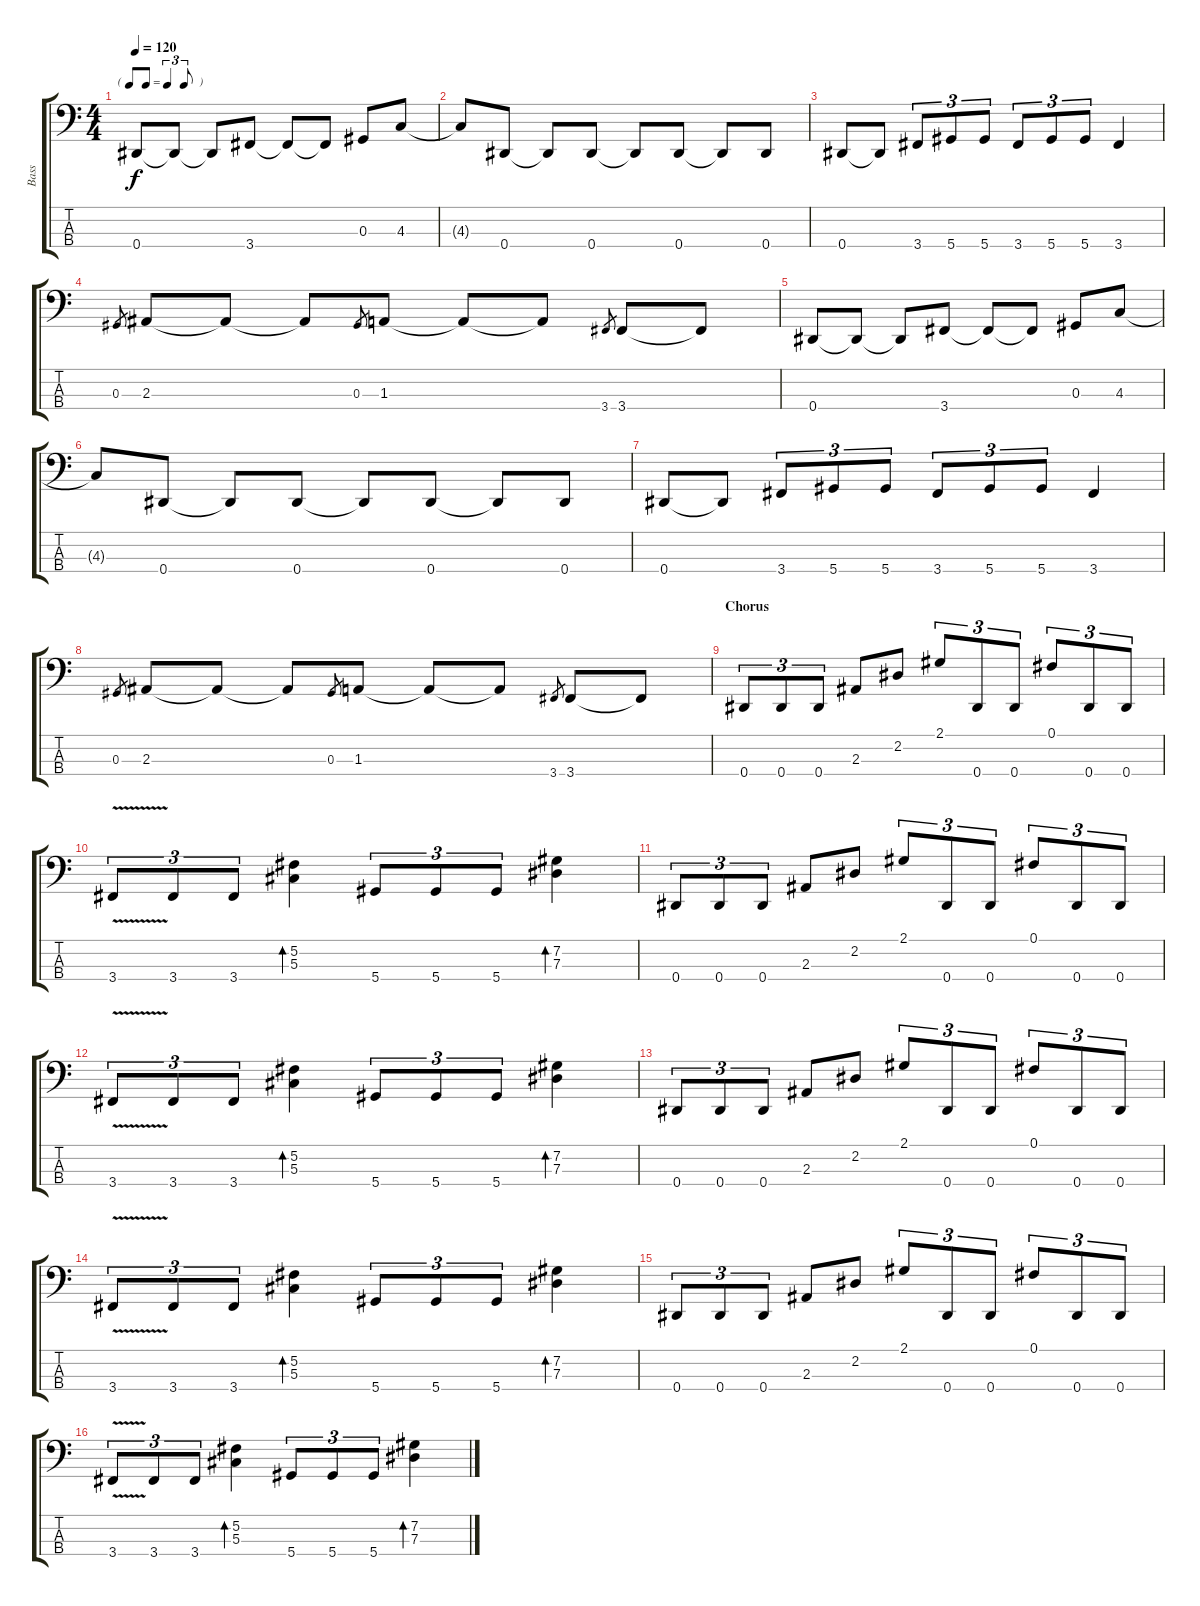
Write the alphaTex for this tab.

\track ("Bass" "Bass") {instrument electricbasspick}
\staff {score tabs}
\tuning (Gb2 Db2 Ab1 Eb1) {hide}
\ts (4 4)
\tf triplet8th
\tempo 120
\clef f4
\ks c
0.4.8{dy f} 0.4{t}.8 0.4{t}.8 3.4.8 3.4{t}.8 3.4{t}.8 0.3.8 4.3.8 |
4.3{t}.8 0.4.8 0.4{t}.8 0.4.8 0.4{t}.8 0.4.8 0.4{t}.8 0.4.8 |
0.4.8 0.4{t}.8 3.4.8{tu (3 2)} 5.4.8{tu (3 2)} 5.4.8{tu (3 2)} 3.4.8{tu (3 2)} 5.4.8{tu (3 2)} 5.4.8{tu (3 2)} 3.4.4 |
0.3.8{gr} 2.3.8 2.3{t}.8 2.3{t}.8 0.3.8{gr} 1.3.8 1.3{t}.8 1.3{t}.8 3.4.8{gr} 3.4.8 3.4{t}.8 |
0.4.8 0.4{t}.8 0.4{t}.8 3.4.8 3.4{t}.8 3.4{t}.8 0.3.8 4.3.8 |
4.3{t}.8 0.4.8 0.4{t}.8 0.4.8 0.4{t}.8 0.4.8 0.4{t}.8 0.4.8 |
0.4.8 0.4{t}.8 3.4.8{tu (3 2)} 5.4.8{tu (3 2)} 5.4.8{tu (3 2)} 3.4.8{tu (3 2)} 5.4.8{tu (3 2)} 5.4.8{tu (3 2)} 3.4.4 |
0.3.8{gr} 2.3.8 2.3{t}.8 2.3{t}.8 0.3.8{gr} 1.3.8 1.3{t}.8 1.3{t}.8 3.4.8{gr} 3.4.8 3.4{t}.8 |
\section ("" "Chorus")
0.4.8{tu (3 2)} 0.4.8{tu (3 2)} 0.4.8{tu (3 2)} 2.3.8 2.2.8 2.1.8{tu (3 2)} 0.4.8{tu (3 2)} 0.4.8{tu (3 2)} 0.1.8{tu (3 2)} 0.4.8{tu (3 2)} 0.4.8{tu (3 2)} |
3.4{v}.8{tu (3 2)} 3.4.8{tu (3 2)} 3.4.8{tu (3 2)} (5.2 5.3).4{bd 120} 5.4.8{tu (3 2)} 5.4.8{tu (3 2)} 5.4.8{tu (3 2)} (7.2 7.3).4{bd 120} |
0.4.8{tu (3 2)} 0.4.8{tu (3 2)} 0.4.8{tu (3 2)} 2.3.8 2.2.8 2.1.8{tu (3 2)} 0.4.8{tu (3 2)} 0.4.8{tu (3 2)} 0.1.8{tu (3 2)} 0.4.8{tu (3 2)} 0.4.8{tu (3 2)} |
3.4{v}.8{tu (3 2)} 3.4.8{tu (3 2)} 3.4.8{tu (3 2)} (5.2 5.3).4{bd 120} 5.4.8{tu (3 2)} 5.4.8{tu (3 2)} 5.4.8{tu (3 2)} (7.2 7.3).4{bd 120} |
0.4.8{tu (3 2)} 0.4.8{tu (3 2)} 0.4.8{tu (3 2)} 2.3.8 2.2.8 2.1.8{tu (3 2)} 0.4.8{tu (3 2)} 0.4.8{tu (3 2)} 0.1.8{tu (3 2)} 0.4.8{tu (3 2)} 0.4.8{tu (3 2)} |
3.4{v}.8{tu (3 2)} 3.4.8{tu (3 2)} 3.4.8{tu (3 2)} (5.2 5.3).4{bd 120} 5.4.8{tu (3 2)} 5.4.8{tu (3 2)} 5.4.8{tu (3 2)} (7.2 7.3).4{bd 120} |
0.4.8{tu (3 2)} 0.4.8{tu (3 2)} 0.4.8{tu (3 2)} 2.3.8 2.2.8 2.1.8{tu (3 2)} 0.4.8{tu (3 2)} 0.4.8{tu (3 2)} 0.1.8{tu (3 2)} 0.4.8{tu (3 2)} 0.4.8{tu (3 2)} |
3.4{v}.8{tu (3 2)} 3.4.8{tu (3 2)} 3.4.8{tu (3 2)} (5.2 5.3).4{bd 120} 5.4.8{tu (3 2)} 5.4.8{tu (3 2)} 5.4.8{tu (3 2)} (7.2 7.3).4{bd 120}
